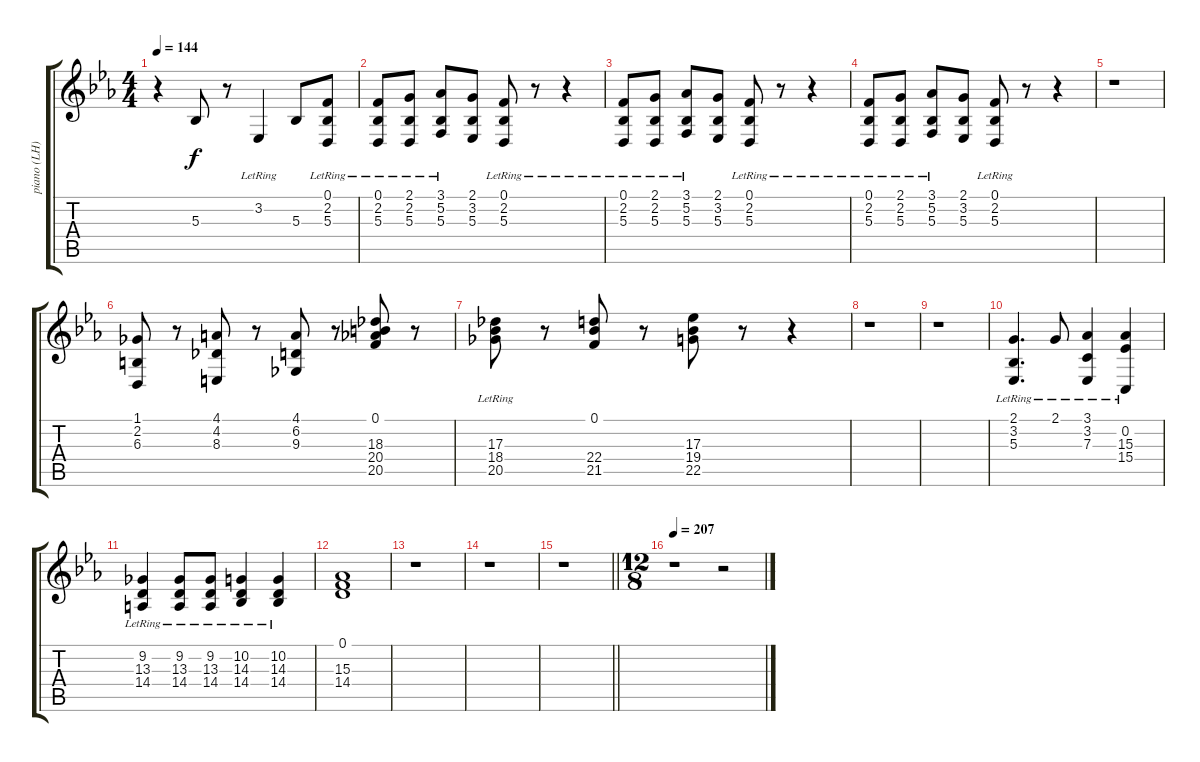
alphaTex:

\track ("piano (LH)" "piano (LH)") {instrument brightacousticpiano}
\staff {score tabs}
\tuning (F4 C3 F3 C3 F3 C2) {hide}
\ts (4 4)
\tempo 144
\clef g2
\ks eb
r.4{dy f} 5.3.8 r.8 3.2{lr}.4 5.3.8 (0.1{lr} 2.2 5.3{lr}).8 |
(0.1 2.2 5.3{lr}).8 (2.1 2.2 5.3{lr}).8 (3.1 5.2{lr} 5.3).8 (2.1 3.2 5.3).8 (0.1 2.2 5.3{lr}).8 r.8 r.4 |
(0.1 2.2 5.3{lr}).8 (2.1 2.2 5.3{lr}).8 (3.1 5.2{lr} 5.3).8 (2.1 3.2 5.3).8 (0.1 2.2 5.3{lr}).8 r.8 r.4 |
(0.1 2.2 5.3{lr}).8 (2.1 2.2 5.3{lr}).8 (3.1 5.2{lr} 5.3).8 (2.1 3.2 5.3).8 (0.1 2.2 5.3{lr}).8 r.8 r.4 |
r.1 |
(1.1 2.2 6.3).8 r.8 (4.1 4.2 8.3).8 r.8 (4.1 6.2 9.3).8 r.8 (0.1 18.3 20.4 20.5).8 r.8 |
(17.3{lr} 18.4 20.5).8 r.8 (0.1 22.4 21.5).8 r.8 (17.3 19.4 22.5).8 r.8 r.4 |
r.1 |
r.1 |
(2.1{lr} 3.2{lr} 5.3).4{d} 2.1{lr}.8 (3.1{lr} 3.2{lr} 7.3).4 (0.2{lr} 15.3{lr} 15.4{lr}).4 |
(9.2 13.3{lr} 14.4).4 (9.2{lr} 13.3{lr} 14.4{lr}).8 (9.2{lr} 13.3{lr} 14.4{lr}).8 (10.2 14.3{lr} 14.4{lr}).4 (10.2 14.3{lr} 14.4{lr}).4 |
(0.1 15.3 14.4).1 |
r.1 |
r.1 |
\barLineRight lightlight
r.1 |
\ts (12 8)
\tempo 207
r.1 r.2
